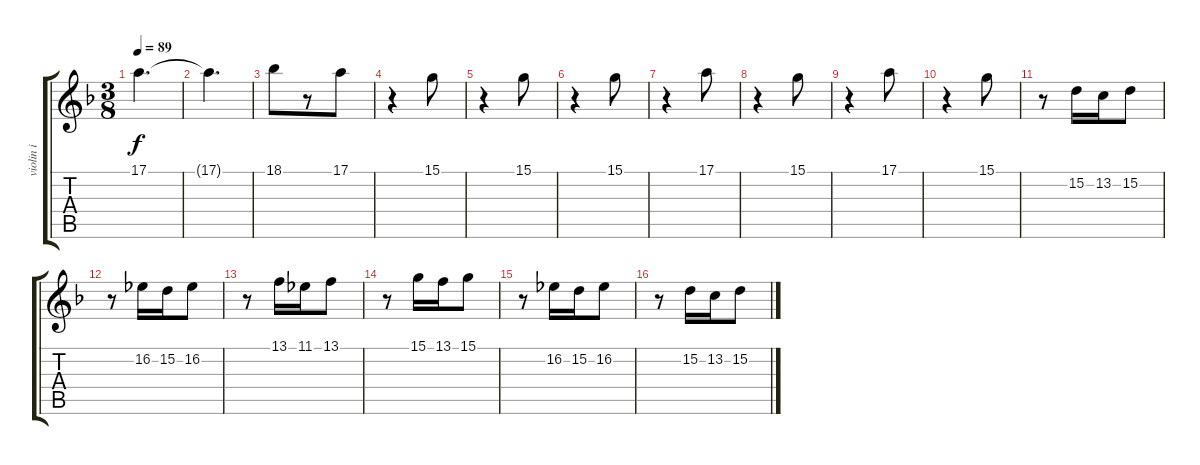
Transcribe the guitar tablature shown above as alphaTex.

\track ("violin i" "violin i") {instrument stringensemble1}
\staff {score tabs}
\tuning (E4 B3 G3 D3 A2 E2) {hide}
\ts (3 8)
\tempo 89
\clef g2
\ks dminor
17.1.4{d dy f} |
17.1{t}.4{d} |
18.1.8 r.8 17.1.8 |
r.4 15.1.8 |
r.4 15.1.8 |
r.4 15.1.8 |
r.4 17.1.8 |
r.4 15.1.8 |
r.4 17.1.8 |
r.4 15.1.8 |
r.8 15.2.16 13.2.16 15.2.8 |
r.8 16.2.16 15.2.16 16.2.8 |
r.8 13.1.16 11.1.16 13.1.8 |
r.8 15.1.16 13.1.16 15.1.8 |
r.8 16.2.16 15.2.16 16.2.8 |
r.8 15.2.16 13.2.16 15.2.8
